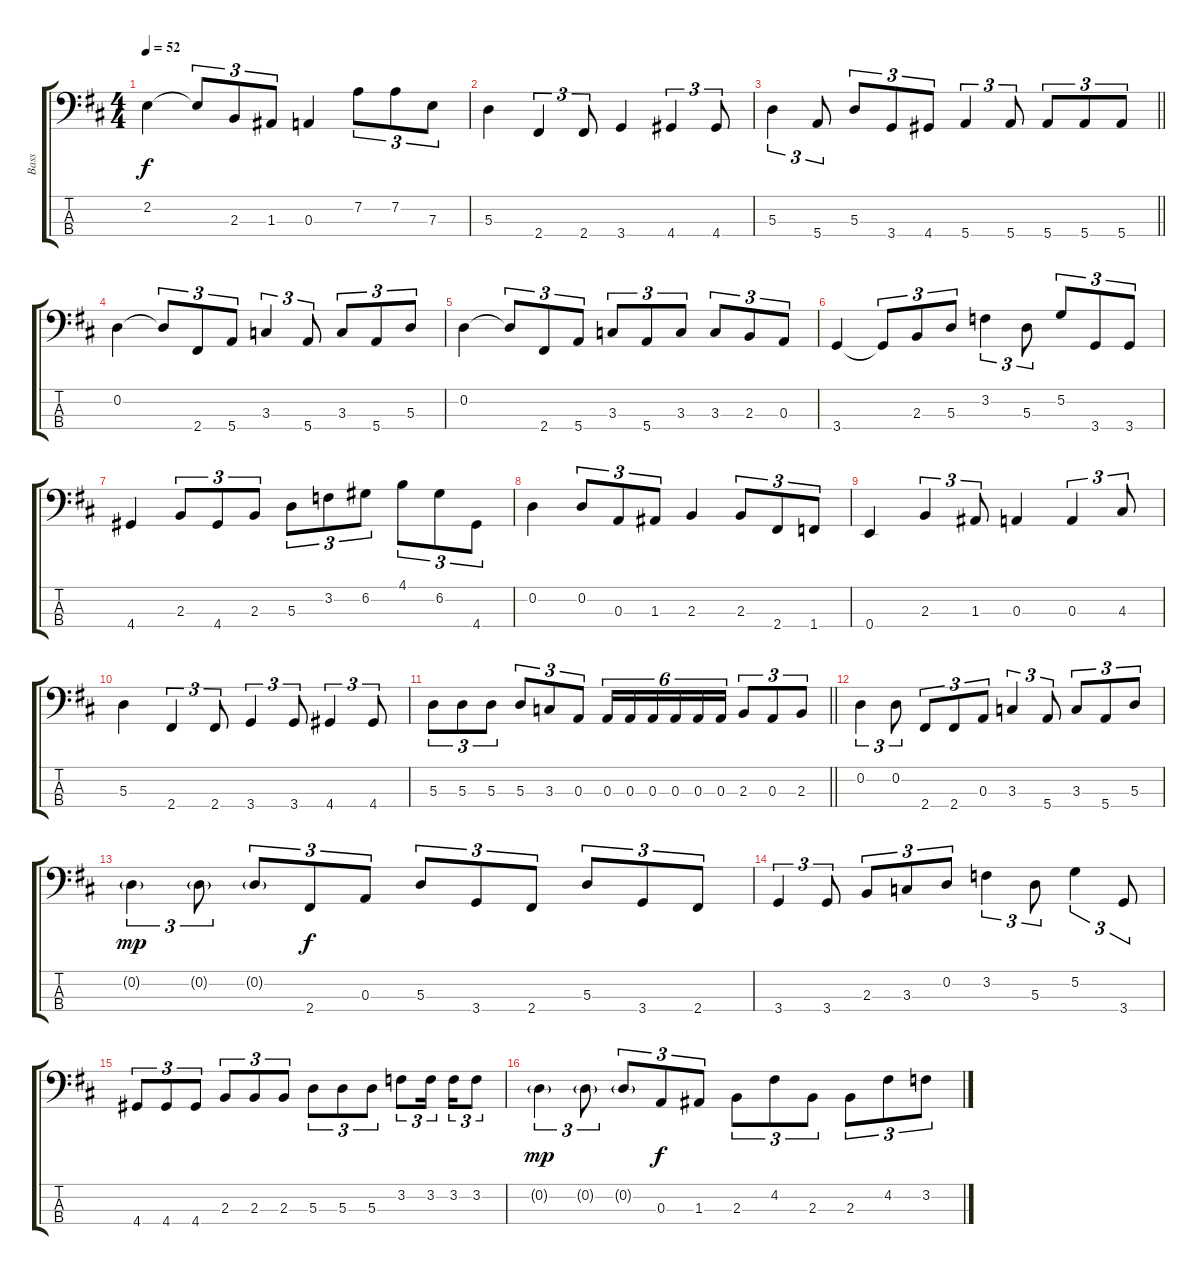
\track ("Bass" "Bass") {instrument electricbassfinger}
\staff {score tabs}
\tuning (G2 D2 A1 E1) {hide}
\ts (4 4)
\tempo 52
\clef f4
\ks d
2.2.4{dy f} 2.2{t}.8{tu (3 2)} 2.3.8{tu (3 2)} 1.3.8{tu (3 2)} 0.3.4 7.2.8{tu (3 2)} 7.2.8{tu (3 2)} 7.3.8{tu (3 2)} |
5.3.4 2.4.4{tu (3 2)} 2.4.8{tu (3 2)} 3.4.4 4.4.4{tu (3 2)} 4.4.8{tu (3 2)} |
\barLineRight lightlight
5.3.4{tu (3 2)} 5.4.8{tu (3 2)} 5.3.8{tu (3 2)} 3.4.8{tu (3 2)} 4.4.8{tu (3 2)} 5.4.4{tu (3 2)} 5.4.8{tu (3 2)} 5.4.8{tu (3 2)} 5.4.8{tu (3 2)} 5.4.8{tu (3 2)} |
0.2.4 0.2{t}.8{tu (3 2)} 2.4.8{tu (3 2)} 5.4.8{tu (3 2)} 3.3.4{tu (3 2)} 5.4.8{tu (3 2)} 3.3.8{tu (3 2)} 5.4.8{tu (3 2)} 5.3.8{tu (3 2)} |
0.2.4 0.2{t}.8{tu (3 2)} 2.4.8{tu (3 2)} 5.4.8{tu (3 2)} 3.3.8{tu (3 2)} 5.4.8{tu (3 2)} 3.3.8{tu (3 2)} 3.3.8{tu (3 2)} 2.3.8{tu (3 2)} 0.3.8{tu (3 2)} |
3.4.4 3.4{t}.8{tu (3 2)} 2.3.8{tu (3 2)} 5.3.8{tu (3 2)} 3.2.4{tu (3 2)} 5.3.8{tu (3 2)} 5.2.8{tu (3 2)} 3.4.8{tu (3 2)} 3.4.8{tu (3 2)} |
4.4.4 2.3.8{tu (3 2)} 4.4.8{tu (3 2)} 2.3.8{tu (3 2)} 5.3.8{tu (3 2)} 3.2.8{tu (3 2)} 6.2.8{tu (3 2)} 4.1.8{tu (3 2)} 6.2.8{tu (3 2)} 4.4.8{tu (3 2)} |
0.2.4 0.2.8{tu (3 2)} 0.3.8{tu (3 2)} 1.3.8{tu (3 2)} 2.3.4 2.3.8{tu (3 2)} 2.4.8{tu (3 2)} 1.4.8{tu (3 2)} |
0.4.4 2.3.4{tu (3 2)} 1.3.8{tu (3 2)} 0.3.4 0.3.4{tu (3 2)} 4.3.8{tu (3 2)} |
5.3.4 2.4.4{tu (3 2)} 2.4.8{tu (3 2)} 3.4.4{tu (3 2)} 3.4.8{tu (3 2)} 4.4.4{tu (3 2)} 4.4.8{tu (3 2)} |
\barLineRight lightlight
5.3.8{tu (3 2)} 5.3.8{tu (3 2)} 5.3.8{tu (3 2)} 5.3.8{tu (3 2)} 3.3.8{tu (3 2)} 0.3.8{tu (3 2)} 0.3.16{tu (6 4)} 0.3.16{tu (6 4)} 0.3.16{tu (6 4)} 0.3.16{tu (6 4)} 0.3.16{tu (6 4)} 0.3.16{tu (6 4)} 2.3.8{tu (3 2)} 0.3.8{tu (3 2)} 2.3.8{tu (3 2)} |
0.2.4{tu (3 2)} 0.2.8{tu (3 2)} 2.4.8{tu (3 2)} 2.4.8{tu (3 2)} 0.3.8{tu (3 2)} 3.3.4{tu (3 2)} 5.4.8{tu (3 2)} 3.3.8{tu (3 2)} 5.4.8{tu (3 2)} 5.3.8{tu (3 2)} |
0.2{g}.4{tu (3 2) dy mp} 0.2{g}.8{tu (3 2)} 0.2{g}.8{tu (3 2)} 2.4.8{tu (3 2) dy f} 0.3.8{tu (3 2)} 5.3.8{tu (3 2)} 3.4.8{tu (3 2)} 2.4.8{tu (3 2)} 5.3.8{tu (3 2)} 3.4.8{tu (3 2)} 2.4.8{tu (3 2)} |
3.4.4{tu (3 2)} 3.4.8{tu (3 2)} 2.3.8{tu (3 2)} 3.3.8{tu (3 2)} 0.2.8{tu (3 2)} 3.2.4{tu (3 2)} 5.3.8{tu (3 2)} 5.2.4{tu (3 2)} 3.4.8{tu (3 2)} |
4.4.8{tu (3 2)} 4.4.8{tu (3 2)} 4.4.8{tu (3 2)} 2.3.8{tu (3 2)} 2.3.8{tu (3 2)} 2.3.8{tu (3 2)} 5.3.8{tu (3 2)} 5.3.8{tu (3 2)} 5.3.8{tu (3 2)} 3.2.8{tu (3 2)} 3.2.16{tu (3 2)} 3.2.16{tu (3 2)} 3.2.8{tu (3 2)} |
0.2{g}.4{tu (3 2) dy mp} 0.2{g}.8{tu (3 2)} 0.2{g}.8{tu (3 2)} 0.3.8{tu (3 2) dy f} 1.3.8{tu (3 2)} 2.3.8{tu (3 2)} 4.2.8{tu (3 2)} 2.3.8{tu (3 2)} 2.3.8{tu (3 2)} 4.2.8{tu (3 2)} 3.2.8{tu (3 2)}
